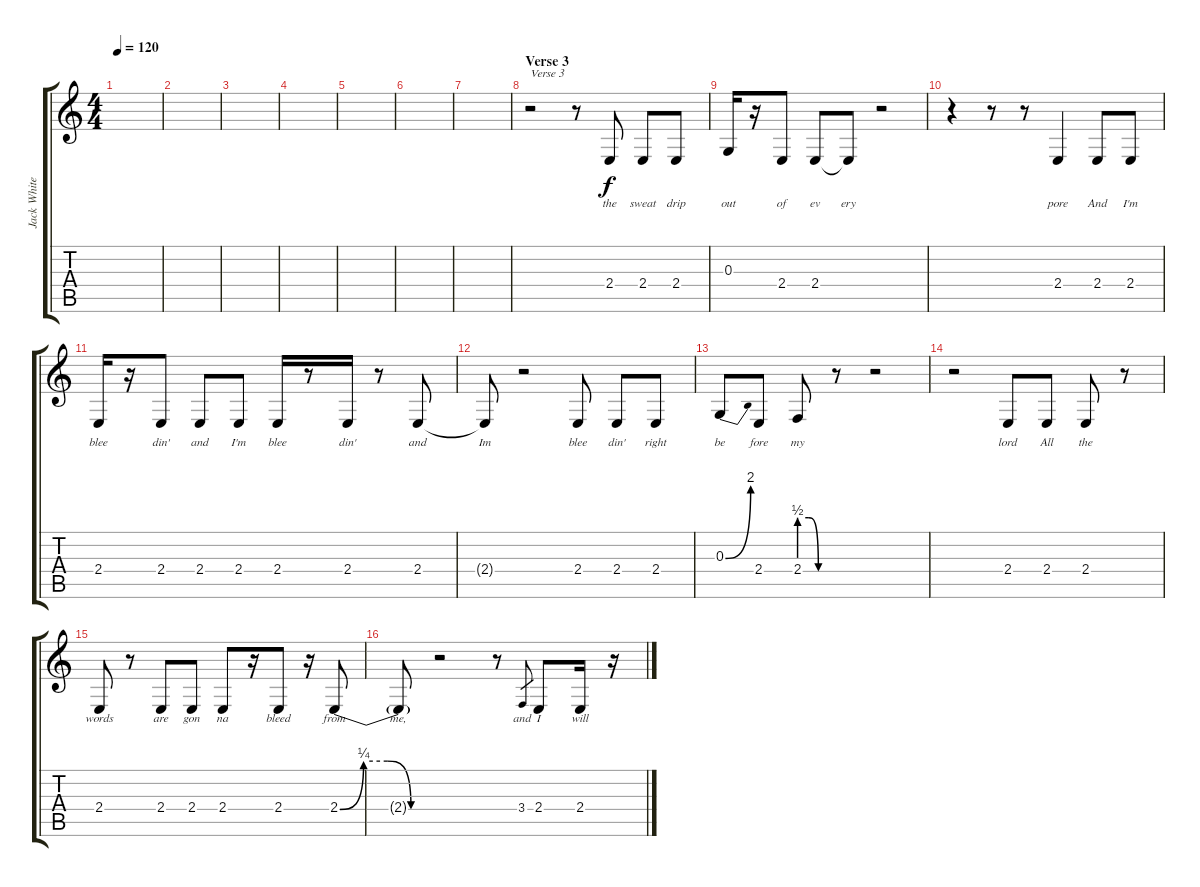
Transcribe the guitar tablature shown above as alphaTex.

\track ("Jack White Voice" "Jack White") {instrument violin}
\staff {score tabs}
\tuning (E4 B3 G3 D3 A2 E2) {hide}
\ts (4 4)
\tempo 120
\clef g2
\ks c
|
|
|
|
|
|
|
\section ("" "Verse 3")
r.2{txt "Verse 3"} r.8 2.4.8{lyrics (0 "the") lyrics (1 "") lyrics (2 "") lyrics (3 "") lyrics (4 "")} 2.4.8{lyrics (0 "sweat") lyrics (1 "") lyrics (2 "") lyrics (3 "") lyrics (4 "")} 2.4.8{lyrics (0 "drip") lyrics (1 "") lyrics (2 "") lyrics (3 "") lyrics (4 "")} |
0.3.16{lyrics (0 "out") lyrics (1 "") lyrics (2 "") lyrics (3 "") lyrics (4 "")} r.16 2.4.8{lyrics (0 "of") lyrics (1 "") lyrics (2 "") lyrics (3 "") lyrics (4 "")} 2.4.8{lyrics (0 "ev") lyrics (1 "") lyrics (2 "") lyrics (3 "") lyrics (4 "")} 2.4{t}.8{lyrics (0 "ery") lyrics (1 "") lyrics (2 "") lyrics (3 "") lyrics (4 "")} r.2 |
r.4 r.8 r.8 2.4.4{lyrics (0 "pore") lyrics (1 "") lyrics (2 "") lyrics (3 "") lyrics (4 "")} 2.4.8{lyrics (0 "And") lyrics (1 "") lyrics (2 "") lyrics (3 "") lyrics (4 "")} 2.4.8{lyrics (0 "I'm") lyrics (1 "") lyrics (2 "") lyrics (3 "") lyrics (4 "")} |
2.4.16{lyrics (0 "blee") lyrics (1 "") lyrics (2 "") lyrics (3 "") lyrics (4 "")} r.16 2.4.8{lyrics (0 "din'") lyrics (1 "") lyrics (2 "") lyrics (3 "") lyrics (4 "")} 2.4.8{lyrics (0 "and") lyrics (1 "") lyrics (2 "") lyrics (3 "") lyrics (4 "")} 2.4.8{lyrics (0 "I'm") lyrics (1 "") lyrics (2 "") lyrics (3 "") lyrics (4 "")} 2.4.16{lyrics (0 "blee") lyrics (1 "") lyrics (2 "") lyrics (3 "") lyrics (4 "")} r.8 2.4.16{lyrics (0 "din'") lyrics (1 "") lyrics (2 "") lyrics (3 "") lyrics (4 "")} r.8 2.4.8{lyrics (0 "and") lyrics (1 "") lyrics (2 "") lyrics (3 "") lyrics (4 "")} |
2.4{t}.8{lyrics (0 "Im") lyrics (1 "") lyrics (2 "") lyrics (3 "") lyrics (4 "")} r.2 2.4.8{lyrics (0 "blee") lyrics (1 "") lyrics (2 "") lyrics (3 "") lyrics (4 "")} 2.4.8{lyrics (0 "din'") lyrics (1 "") lyrics (2 "") lyrics (3 "") lyrics (4 "")} 2.4.8{lyrics (0 "right") lyrics (1 "") lyrics (2 "") lyrics (3 "") lyrics (4 "")} |
0.3{be (bend 0 0 60 8)}.8{lyrics (0 "be") lyrics (1 "") lyrics (2 "") lyrics (3 "") lyrics (4 "")} 2.4.8{lyrics (0 "fore") lyrics (1 "") lyrics (2 "") lyrics (3 "") lyrics (4 "")} 2.4{be (custom 0 2 20 2 40 0 60 0)}.8{lyrics (0 "my") lyrics (1 "") lyrics (2 "") lyrics (3 "") lyrics (4 "")} r.8 r.2 |
r.2 2.4.8{lyrics (0 "lord") lyrics (1 "") lyrics (2 "") lyrics (3 "") lyrics (4 "")} 2.4.8{lyrics (0 "All") lyrics (1 "") lyrics (2 "") lyrics (3 "") lyrics (4 "")} 2.4.8{lyrics (0 "the") lyrics (1 "") lyrics (2 "") lyrics (3 "") lyrics (4 "")} r.8 |
2.4.8{lyrics (0 "words") lyrics (1 "") lyrics (2 "") lyrics (3 "") lyrics (4 "")} r.8 2.4.8{lyrics (0 "are") lyrics (1 "") lyrics (2 "") lyrics (3 "") lyrics (4 "")} 2.4.8{lyrics (0 "gon") lyrics (1 "") lyrics (2 "") lyrics (3 "") lyrics (4 "")} 2.4.8{lyrics (0 "na") lyrics (1 "") lyrics (2 "") lyrics (3 "") lyrics (4 "")} r.16 2.4.8{lyrics (0 "bleed") lyrics (1 "") lyrics (2 "") lyrics (3 "") lyrics (4 "")} r.16 2.4{be (custom 0 0 15 1 30 1 45 0 60 0)}.8{lyrics (0 "from") lyrics (1 "") lyrics (2 "") lyrics (3 "") lyrics (4 "")} |
2.4{t}.8{lyrics (0 "me,") lyrics (1 "") lyrics (2 "") lyrics (3 "") lyrics (4 "")} r.2 r.8 3.4.8{lyrics (0 "and") lyrics (1 "") lyrics (2 "") lyrics (3 "") lyrics (4 "") gr} 2.4.8{lyrics (0 "I") lyrics (1 "") lyrics (2 "") lyrics (3 "") lyrics (4 "")} 2.4.16{lyrics (0 "will") lyrics (1 "") lyrics (2 "") lyrics (3 "") lyrics (4 "")} r.16
